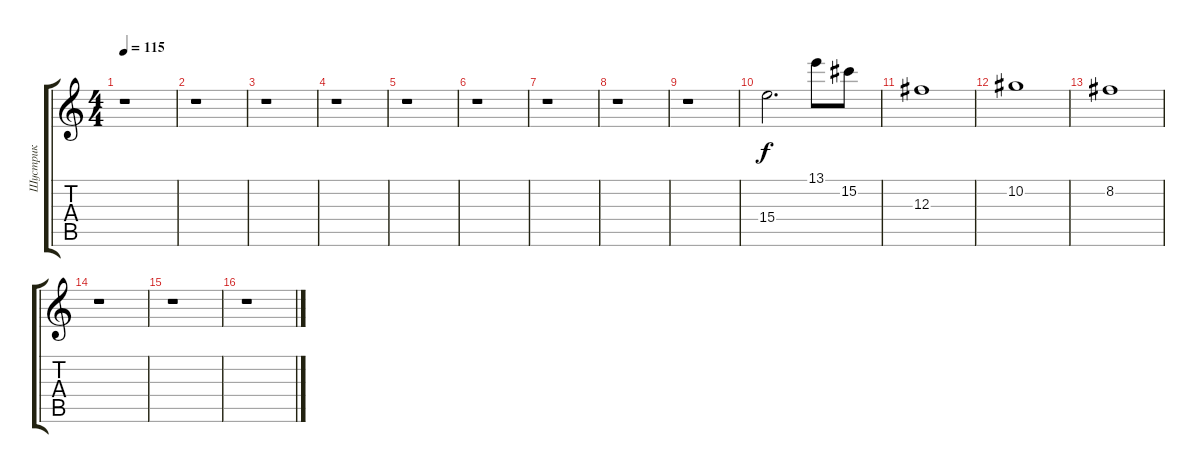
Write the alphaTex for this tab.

\track ("Шустрик" "Шустрик") {instrument distortionguitar}
\staff {score tabs}
\tuning (Eb4 Bb3 Gb3 Db3 Ab2 Db2) {hide}
\ts (4 4)
\tempo 115
\clef g2
\ks c
r.1{dy f instrument distortionguitar} |
r.1 |
r.1 |
r.1 |
r.1 |
r.1 |
r.1 |
r.1 |
r.1 |
15.4.2{d} 13.1.8 15.2.8 |
12.3.1 |
10.2.1 |
8.2.1 |
r.1 |
r.1 |
r.1
